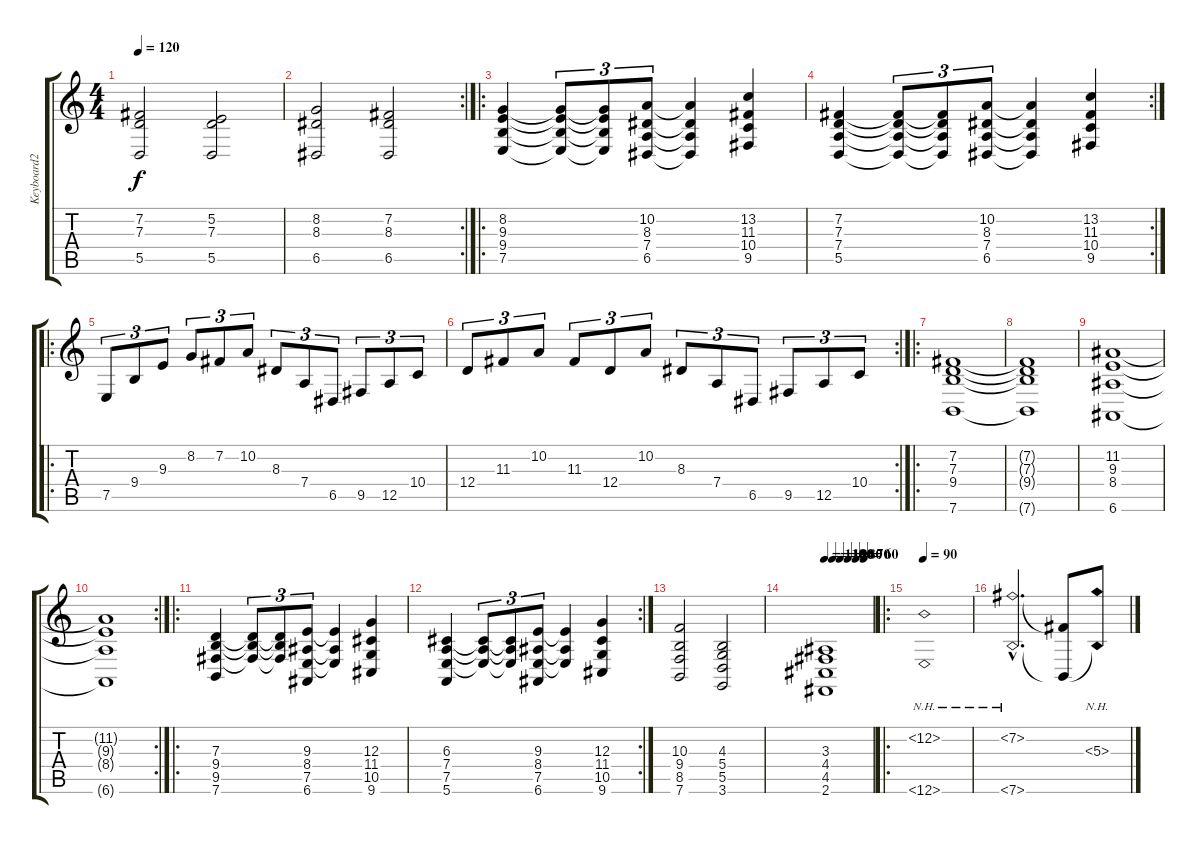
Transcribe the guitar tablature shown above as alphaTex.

\track ("Keyboard2" "Keyboard2") {instrument stringensemble1}
\staff {score tabs}
\tuning (E4 B3 G3 D3 A2 E2) {hide}
\ts (4 4)
\tempo 120
\clef g2
\ks c
(7.2 7.3 5.5).2{dy f} (5.2 7.3 5.5).2 |
\rc 2
(8.2 8.3 6.5).2 (7.2 8.3 6.5).2 |
\ro
(8.2 9.3 9.4 7.5).4 (8.2{t} 9.3{t} 9.4{t} 7.5{t}).8{tu (3 2)} (8.2{t} 9.3{t} 9.4{t} 7.5{t}).8{tu (3 2)} (10.2 8.3 7.4 6.5).8{tu (3 2)} (10.2{t} 8.3{t} 7.4{t} 6.5{t}).4 (13.2 11.3 10.4 9.5).4 |
\rc 2
(7.2 7.3 7.4 5.5).4 (7.2{t} 7.3{t} 7.4{t} 5.5{t}).8{tu (3 2)} (7.2{t} 7.3{t} 7.4{t} 5.5{t}).8{tu (3 2)} (10.2 8.3 7.4 6.5).8{tu (3 2)} (10.2{t} 8.3{t} 7.4{t} 6.5{t}).4 (13.2 11.3 10.4 9.5).4 |
\ro
7.5.8{tu (3 2)} 9.4.8{tu (3 2)} 9.3.8{tu (3 2)} 8.2.8{tu (3 2)} 7.2.8{tu (3 2)} 10.2.8{tu (3 2)} 8.3.8{tu (3 2)} 7.4.8{tu (3 2)} 6.5.8{tu (3 2)} 9.5.8{tu (3 2)} 12.5.8{tu (3 2)} 10.4.8{tu (3 2)} |
\rc 2
12.4.8{tu (3 2)} 11.3.8{tu (3 2)} 10.2.8{tu (3 2)} 11.3.8{tu (3 2)} 12.4.8{tu (3 2)} 10.2.8{tu (3 2)} 8.3.8{tu (3 2)} 7.4.8{tu (3 2)} 6.5.8{tu (3 2)} 9.5.8{tu (3 2)} 12.5.8{tu (3 2)} 10.4.8{tu (3 2)} |
\ro
(7.2 7.3 9.4 7.6).1 |
(7.2{t} 7.3{t} 9.4{t} 7.6{t}).1 |
(11.2 9.3 8.4 6.6).1 |
\rc 2
(11.2{t} 9.3{t} 8.4{t} 6.6{t}).1 |
\ro
(7.3 9.4 9.5 7.6).4 (7.3{t} 9.4{t} 9.5{t}).8{tu (3 2)} (7.3{t} 9.4{t} 9.5{t}).8{tu (3 2)} (9.3 8.4 7.5 6.6).8{tu (3 2)} (9.3{t} 8.4{t} 7.5{t}).4 (12.3 11.4 10.5 9.6).4 |
\rc 2
(6.3 7.4 7.5 5.6).4 (6.3{t} 7.4{t} 7.5{t}).8{tu (3 2)} (6.3{t} 7.4{t} 7.5{t}).8{tu (3 2)} (9.3 8.4 7.5 6.6).8{tu (3 2)} (9.3{t} 8.4{t} 7.5{t}).4 (12.3 11.4 10.5 9.6).4 |
(10.3 9.4 8.5 7.6).2 (4.3 5.4 5.5 3.6).2 |
\tempo 110
\tempo (100 0.16666666666666666)
\tempo (90 0.3333333333333333)
\tempo (80 0.5)
\tempo (70 0.6666666666666666)
\tempo (60 0.8333333333333334)
(3.3 4.4 4.5 2.6).1 |
\ro
\tempo 90
(12.2{nh} 0.6{nh}).1{instrument synthvoice} |
(7.2{nh hac} 7.6{nh hac}).2{d} (7.2{t} 7.6{t}).8 (5.3{nh} 7.6{nh t}).8
